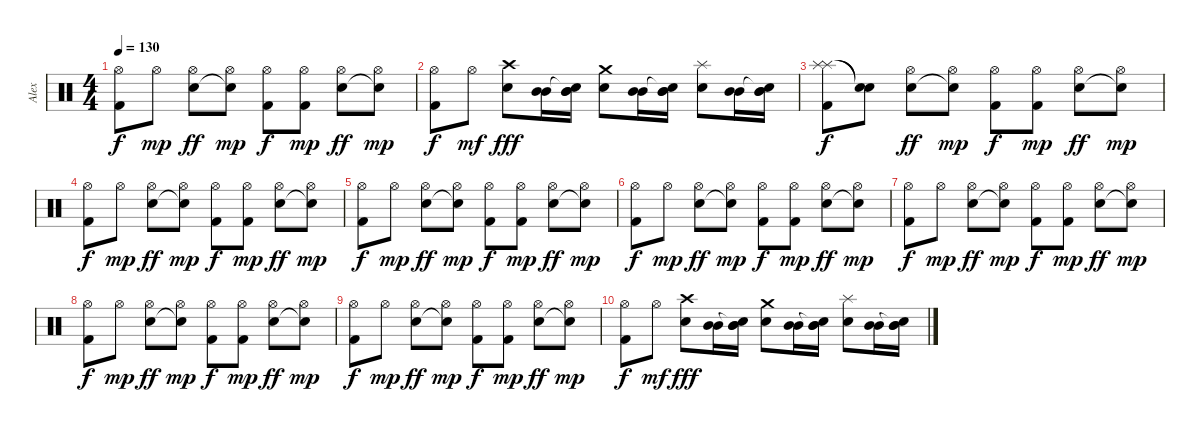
\track ("Alex" "Alex") {instrument percussion}
\staff {score}
\articulation defaults
\ts (4 4)
\tempo 130
\clef neutral
\ks c
("Hi-Hat (open)" "Kick (hit) 2").8{dy f} "Hi-Hat (open)".8{dy mp} ("Hi-Hat (open)" "Electric Snare (hit)").8{dy ff} ("Hi-Hat (open)" "Snare (hit)"{t}).8{dy mp} ("Hi-Hat (open)" "Kick (hit) 2").8{dy f} ("Hi-Hat (open)" "Kick (hit) 2").8{dy mp} ("Hi-Hat (open)" "Electric Snare (hit)").8{dy ff} ("Hi-Hat (open)" "Snare (hit)"{t}).8{dy mp} |
("Hi-Hat (open)" "Kick (hit) 2").8{dy f} "Hi-Hat (open)".8{dy mf} ("Crash high (hit)" "Electric Snare (hit)").8{dy fff} ("Mid Tom (hit)" "Mid Tom (hit)").16 ("Snare (hit)"{t} "Mid Tom (hit)" "Mid Tom (hit)").16 ("Crash medium (hit)" "Electric Snare (hit)").8 ("Mid Tom (hit)" "Mid Tom (hit)").16 ("Snare (hit)"{t} "Mid Tom (hit)" "Mid Tom (hit)").16 ("Splash (hit)" "Electric Snare (hit)").8 ("Mid Tom (hit)" "Mid Tom (hit)").16 ("Snare (hit)"{t} "Mid Tom (hit)" "Mid Tom (hit)").16 |
("Splash (hit)" "Splash (hit)" "Kick (hit) 2").8{dy f} ("Snare (hit)"{t} "Snare (hit)"{t}).8 ("Hi-Hat (open)" "Electric Snare (hit)").8{dy ff} ("Hi-Hat (open)" "Snare (hit)"{t}).8{dy mp} ("Hi-Hat (open)" "Kick (hit) 2").8{dy f} ("Hi-Hat (open)" "Kick (hit) 2").8{dy mp} ("Hi-Hat (open)" "Electric Snare (hit)").8{dy ff} ("Hi-Hat (open)" "Snare (hit)"{t}).8{dy mp} |
("Hi-Hat (open)" "Kick (hit) 2").8{dy f} "Hi-Hat (open)".8{dy mp} ("Hi-Hat (open)" "Electric Snare (hit)").8{dy ff} ("Hi-Hat (open)" "Snare (hit)"{t}).8{dy mp} ("Hi-Hat (open)" "Kick (hit) 2").8{dy f} ("Hi-Hat (open)" "Kick (hit) 2").8{dy mp} ("Hi-Hat (open)" "Electric Snare (hit)").8{dy ff} ("Hi-Hat (open)" "Snare (hit)"{t}).8{dy mp} |
("Hi-Hat (open)" "Kick (hit) 2").8{dy f} "Hi-Hat (open)".8{dy mp} ("Hi-Hat (open)" "Electric Snare (hit)").8{dy ff} ("Hi-Hat (open)" "Snare (hit)"{t}).8{dy mp} ("Hi-Hat (open)" "Kick (hit) 2").8{dy f} ("Hi-Hat (open)" "Kick (hit) 2").8{dy mp} ("Hi-Hat (open)" "Electric Snare (hit)").8{dy ff} ("Hi-Hat (open)" "Snare (hit)"{t}).8{dy mp} |
("Hi-Hat (open)" "Kick (hit) 2").8{dy f} "Hi-Hat (open)".8{dy mp} ("Hi-Hat (open)" "Electric Snare (hit)").8{dy ff} ("Hi-Hat (open)" "Snare (hit)"{t}).8{dy mp} ("Hi-Hat (open)" "Kick (hit) 2").8{dy f} ("Hi-Hat (open)" "Kick (hit) 2").8{dy mp} ("Hi-Hat (open)" "Electric Snare (hit)").8{dy ff} ("Hi-Hat (open)" "Snare (hit)"{t}).8{dy mp} |
("Hi-Hat (open)" "Kick (hit) 2").8{dy f} "Hi-Hat (open)".8{dy mp} ("Hi-Hat (open)" "Electric Snare (hit)").8{dy ff} ("Hi-Hat (open)" "Snare (hit)"{t}).8{dy mp} ("Hi-Hat (open)" "Kick (hit) 2").8{dy f} ("Hi-Hat (open)" "Kick (hit) 2").8{dy mp} ("Hi-Hat (open)" "Electric Snare (hit)").8{dy ff} ("Hi-Hat (open)" "Snare (hit)"{t}).8{dy mp} |
("Hi-Hat (open)" "Kick (hit) 2").8{dy f} "Hi-Hat (open)".8{dy mp} ("Hi-Hat (open)" "Electric Snare (hit)").8{dy ff} ("Hi-Hat (open)" "Snare (hit)"{t}).8{dy mp} ("Hi-Hat (open)" "Kick (hit) 2").8{dy f} ("Hi-Hat (open)" "Kick (hit) 2").8{dy mp} ("Hi-Hat (open)" "Electric Snare (hit)").8{dy ff} ("Hi-Hat (open)" "Snare (hit)"{t}).8{dy mp} |
("Hi-Hat (open)" "Kick (hit) 2").8{dy f} "Hi-Hat (open)".8{dy mp} ("Hi-Hat (open)" "Electric Snare (hit)").8{dy ff} ("Hi-Hat (open)" "Snare (hit)"{t}).8{dy mp} ("Hi-Hat (open)" "Kick (hit) 2").8{dy f} ("Hi-Hat (open)" "Kick (hit) 2").8{dy mp} ("Hi-Hat (open)" "Electric Snare (hit)").8{dy ff} ("Hi-Hat (open)" "Snare (hit)"{t}).8{dy mp} |
("Hi-Hat (open)" "Kick (hit) 2").8{dy f} "Hi-Hat (open)".8{dy mf} ("Crash high (hit)" "Electric Snare (hit)").8{dy fff} ("Mid Tom (hit)" "Mid Tom (hit)").16 ("Snare (hit)"{t} "Mid Tom (hit)" "Mid Tom (hit)").16 ("Crash medium (hit)" "Electric Snare (hit)").8 ("Mid Tom (hit)" "Mid Tom (hit)").16 ("Snare (hit)"{t} "Mid Tom (hit)" "Mid Tom (hit)").16 ("Splash (hit)" "Electric Snare (hit)").8 ("Mid Tom (hit)" "Mid Tom (hit)").16 ("Snare (hit)"{t} "Mid Tom (hit)" "Mid Tom (hit)").16
